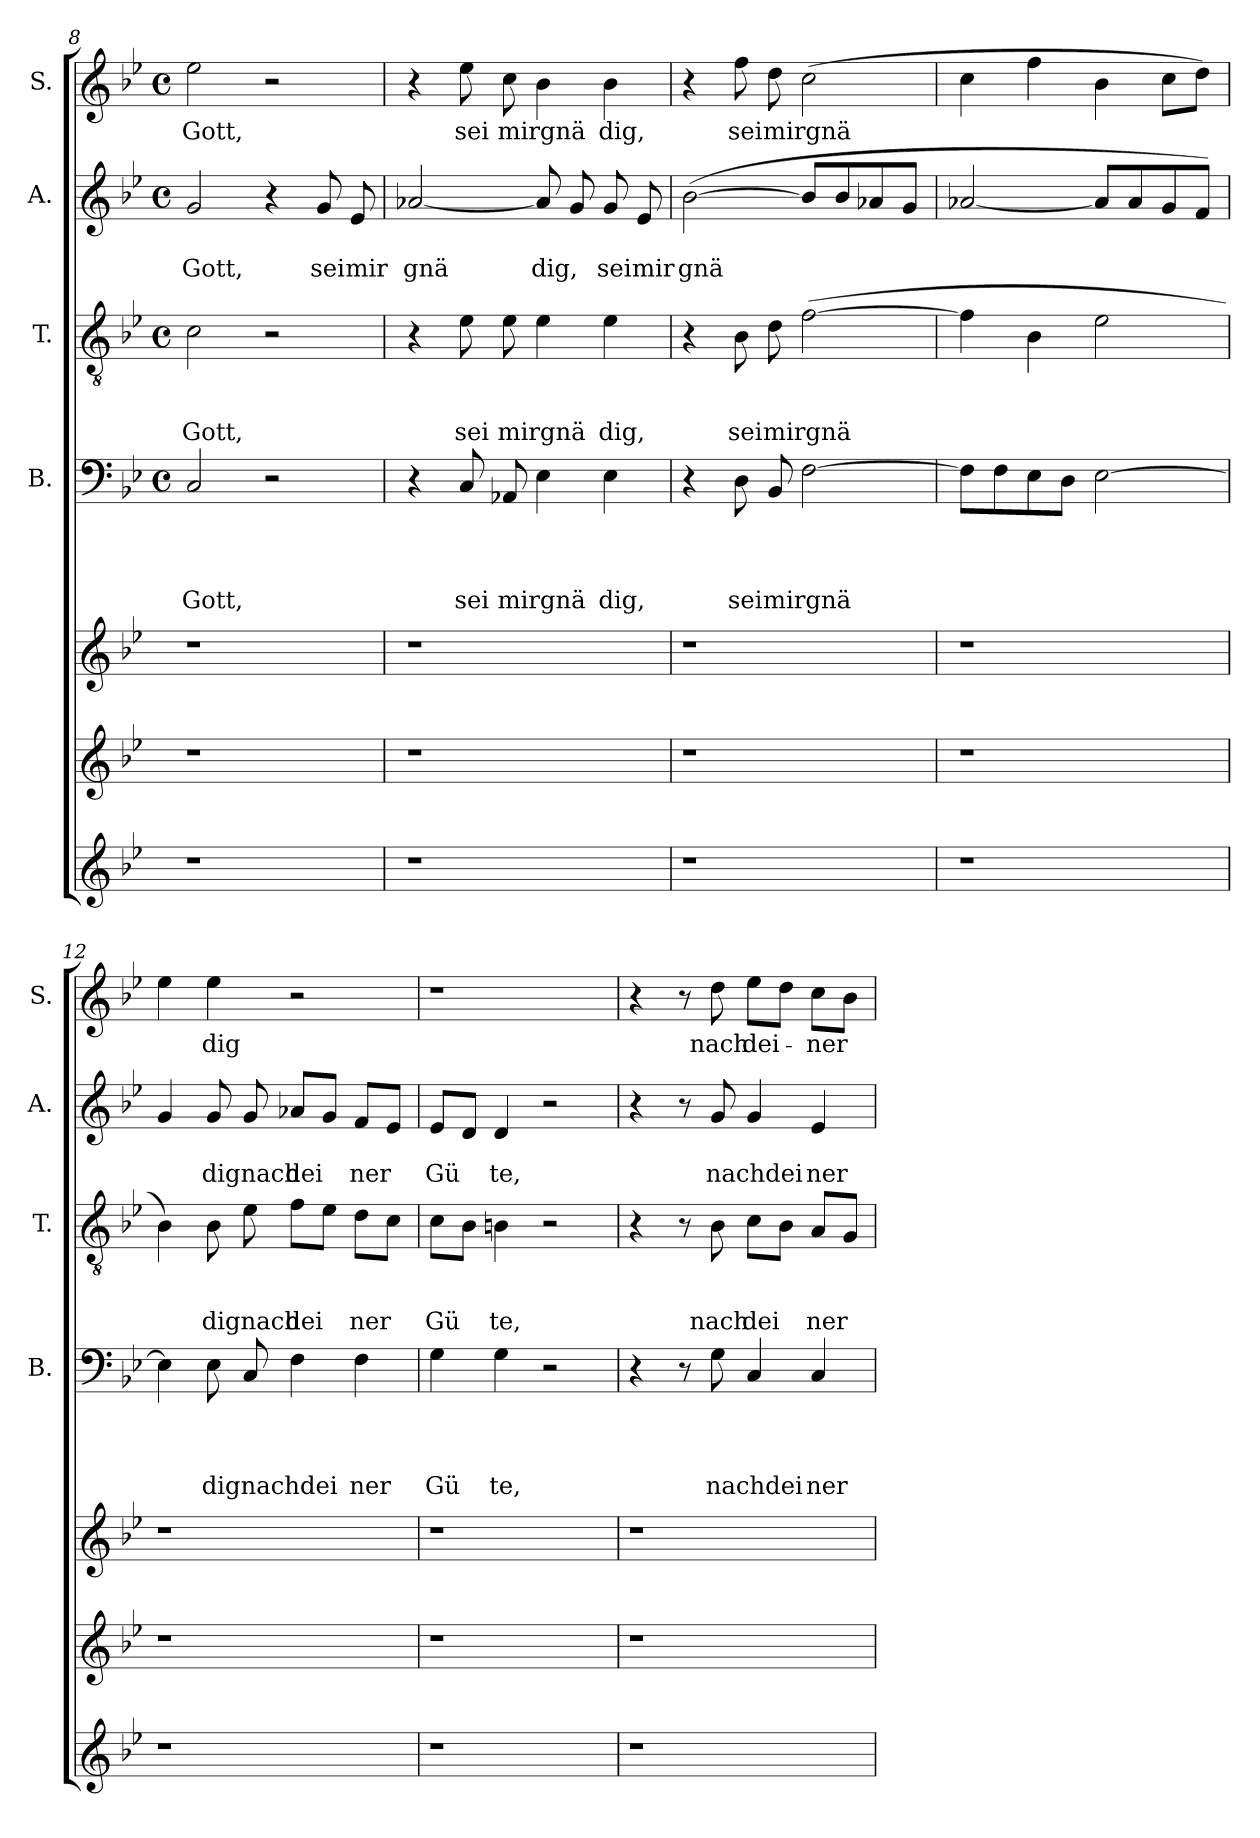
**kern	**kern	**kern	**kern	**text	**text	**text	**text	**kern	**text	**text	**text	**kern	**text	**text	**kern	**text
*part7	*part6	*part5	*part4	*part4	*part4	*part4	*part4	*part3	*part3	*part3	*part3	*part2	*part2	*part2	*part1	*part1
*staff7	*staff6	*staff5	*staff4	*staff4	*staff4	*staff4	*staff4	*staff3	*staff3	*staff3	*staff3	*staff2	*staff2	*staff2	*staff1	*staff1
*	*	*	*I"B.	*	*	*	*	*I"T.	*	*	*	*I"A.	*	*	*I"S.	*
*	*	*	*I'B.	*	*	*	*	*I'T.	*	*	*	*I'A.	*	*	*I'S.	*
*clefG2	*clefG2	*clefG2	*clefF4	*	*	*	*	*clefGv2	*	*	*	*clefG2	*	*	*clefG2	*
*k[b-e-]	*k[b-e-]	*k[b-e-]	*k[b-e-]	*	*	*	*	*k[b-e-]	*	*	*	*k[b-e-]	*	*	*k[b-e-]	*
*B-:	*B-:	*B-:	*B-:	*	*	*	*	*B-:	*	*	*	*B-:	*	*	*B-:	*
*	*	*	*M4/4	*	*	*	*	*M4/4	*	*	*	*M4/4	*	*	*M4/4	*
*	*	*	*met(c)	*	*	*	*	*met(c)	*	*	*	*met(c)	*	*	*met(c)	*
=8	=8	=8	=8	=8	=8	=8	=8	=8	=8	=8	=8	=8	=8	=8	=8	=8
!	!	!	!	!	!	!	!LO:LY:b	!	!	!	!LO:LY:b	!	!	!LO:LY:b	!	!LO:LY:b
1r	1r	1r	2C/	.	.	.	Gott,	2c\	.	.	Gott,	2g/	.	Gott,	2ee-\	Gott,
.	.	.	2r	.	.	.	.	2r	.	.	.	4r	.	.	2rt	.
!	!	!	!	!	!	!	!	!	!	!	!	!	!	!LO:LY:b	!	!
.	.	.	.	.	.	.	.	.	.	.	.	8g/	.	sei	.	.
!	!	!	!	!	!	!	!	!	!	!	!	!	!	!LO:LY:b	!	!
.	.	.	.	.	.	.	.	.	.	.	.	8e-/	.	mir	.	.
=9	=9	=9	=9	=9	=9	=9	=9	=9	=9	=9	=9	=9	=9	=9	=9	=9
!	!	!	!	!	!	!	!	!	!	!	!	!	!	!LO:LY:b	!	!
1r	1r	1r	4r	.	.	.	.	4r	.	.	.	[<2a-X/	.	gnä	4r	.
!	!	!	!	!	!	!	!LO:LY:b	!	!	!	!LO:LY:b	!	!	!	!	!LO:LY:b
.	.	.	8C/	.	.	.	sei	8e-\	.	.	sei	.	.	.	8ee-\	sei
!	!	!	!	!	!	!	!LO:LY:b	!	!	!	!LO:LY:b	!	!	!	!	!LO:LY:b
.	.	.	8AA-X/	.	.	.	mirgnä	8e-\	.	.	mirgnä	.	.	.	8cc\	mirgnä
!	!	!	!	!	!	!	!	!	!	!	!	!	!	!LO:LY:b	!	!
.	.	.	4E-\	.	.	.	.	4e-\	.	.	.	8a-/]	.	dig,	4b-\	.
.	.	.	.	.	.	.	.	.	.	.	.	8g/	.	.	.	.
!	!	!	!	!	!	!	!LO:LY:b	!	!	!	!LO:LY:b	!	!	!LO:LY:b	!	!LO:LY:b
.	.	.	4E-\	.	.	.	dig,	4e-\	.	.	dig,	8g/	.	sei	4b-\	dig,
!	!	!	!	!	!	!	!	!	!	!	!	!	!	!LO:LY:b	!	!
.	.	.	.	.	.	.	.	.	.	.	.	8e-/	.	mir	.	.
=10	=10	=10	=10	=10	=10	=10	=10	=10	=10	=10	=10	=10	=10	=10	=10	=10
!	!	!	!	!	!	!	!	!	!	!	!	!	!	!LO:LY:b	!	!
1r	1r	1r	4r	.	.	.	.	4r	.	.	.	(>[>2b-\	.	gnä	4r	.
!	!	!	!	!	!	!	!LO:LY:b	!	!	!	!LO:LY:b	!	!	!	!	!LO:LY:b
.	.	.	8D\	.	.	.	sei	8B-\	.	.	sei	.	.	.	8ff\	sei
!	!	!	!	!	!	!	!LO:LY:b	!	!	!	!LO:LY:b	!	!	!	!	!LO:LY:b
.	.	.	8BB-/	.	.	.	mirgnä	8d\	.	.	mirgnä	.	.	.	8dd\	mirgnä
.	.	.	[>2F\	.	.	.	.	(>[>2f\	.	.	.	8b-/L]	.	.	(>2cc\	.
.	.	.	.	.	.	.	.	.	.	.	.	8b-/	.	.	.	.
.	.	.	.	.	.	.	.	.	.	.	.	8a-X/	.	.	.	.
.	.	.	.	.	.	.	.	.	.	.	.	8g/J	.	.	.	.
=11	=11	=11	=11	=11	=11	=11	=11	=11	=11	=11	=11	=11	=11	=11	=11	=11
1r	1r	1r	8F\L]	.	.	.	.	4f\]	.	.	.	[<2a-X/	.	.	4cc\	.
.	.	.	8F\	.	.	.	.	.	.	.	.	.	.	.	.	.
.	.	.	8E-\	.	.	.	.	4B-\	.	.	.	.	.	.	4ff\	.
.	.	.	8D\J	.	.	.	.	.	.	.	.	.	.	.	.	.
.	.	.	[<2E-\	.	.	.	.	2e-\	.	.	.	8a-/L]	.	.	4b-\	.
.	.	.	.	.	.	.	.	.	.	.	.	8a-/	.	.	.	.
.	.	.	.	.	.	.	.	.	.	.	.	8g/	.	.	8cc\L	.
.	.	.	.	.	.	.	.	.	.	.	.	8f/J)	.	.	8dd\J)	.
!!LO:LB:g=z
=12	=12	=12	=12	=12	=12	=12	=12	=12	=12	=12	=12	=12	=12	=12	=12	=12
1r	1r	1r	4E-\]	.	.	.	.	4B-\)	.	.	.	4g/	.	.	4ee-\	.
!	!	!	!	!	!	!	!LO:LY:b	!	!	!	!LO:LY:b	!	!	!LO:LY:b	!	!LO:LY:b
.	.	.	8E-\	.	.	.	dignachdei	8B-\	.	.	dignach	8g/	.	dignach	4ee-\	dig
.	.	.	8C/	.	.	.	.	8e-\	.	.	.	8g/	.	.	.	.
!	!	!	!	!	!	!	!	!	!	!	!LO:LY:b	!	!	!LO:LY:b	!	!
.	.	.	4F\	.	.	.	.	8f\L	.	.	dei	8a-X/L	.	dei	2r	.
.	.	.	.	.	.	.	.	8e-\J	.	.	.	8g/J	.	.	.	.
!	!	!	!	!	!	!	!LO:LY:b	!	!	!	!LO:LY:b	!	!	!LO:LY:b	!	!
.	.	.	4F\	.	.	.	ner	8d\L	.	.	ner	8f/L	.	ner	.	.
.	.	.	.	.	.	.	.	8c\J	.	.	.	8e-/J	.	.	.	.
=13	=13	=13	=13	=13	=13	=13	=13	=13	=13	=13	=13	=13	=13	=13	=13	=13
!	!	!	!	!	!	!	!LO:LY:b	!	!	!	!LO:LY:b	!	!	!LO:LY:b	!	!
1r	1r	1r	4G\	.	.	.	Gü	8c\L	.	.	Gü	8e-/L	.	Gü	1r	.
.	.	.	.	.	.	.	.	8B-\J	.	.	.	8d/J	.	.	.	.
!	!	!	!	!	!	!	!LO:LY:b	!	!	!	!LO:LY:b	!	!	!LO:LY:b	!	!
.	.	.	4G\	.	.	.	te,	4Bn\	.	.	te,	4d/	.	te,	.	.
.	.	.	2r	.	.	.	.	2r	.	.	.	2r	.	.	.	.
=14	=14	=14	=14	=14	=14	=14	=14	=14	=14	=14	=14	=14	=14	=14	=14	=14
1r	1r	1r	4r	.	.	.	.	4r	.	.	.	4r	.	.	4r	.
.	.	.	8r	.	.	.	.	8r	.	.	.	8r	.	.	8r	.
!	!	!	!	!	!	!	!LO:LY:b	!	!	!	!LO:LY:b	!	!	!LO:LY:b	!	!LO:LY:b
.	.	.	8G\	.	.	.	nachdei	8B-\	.	.	nach	8g/	.	nachdei	8dd\	nach
!	!	!	!	!	!	!	!	!	!	!	!LO:LY:b	!	!	!	!	!LO:LY:b
.	.	.	4C/	.	.	.	.	8c\L	.	.	dei	4g/	.	.	8ee-\L	dei-
.	.	.	.	.	.	.	.	8B-\J	.	.	.	.	.	.	8dd\J	.
!	!	!	!	!	!	!	!LO:LY:b	!	!	!	!LO:LY:b	!	!	!LO:LY:b	!	!LO:LY:b
.	.	.	4C/	.	.	.	ner	8A/L	.	.	ner	4e-/	.	ner	8cc\L	-ner
.	.	.	.	.	.	.	.	8G/J	.	.	.	.	.	.	8b-\J	.
=	=	=	=	=	=	=	=	=	=	=	=	=	=	=	=	=
*-	*-	*-	*-	*-	*-	*-	*-	*-	*-	*-	*-	*-	*-	*-	*-	*-
